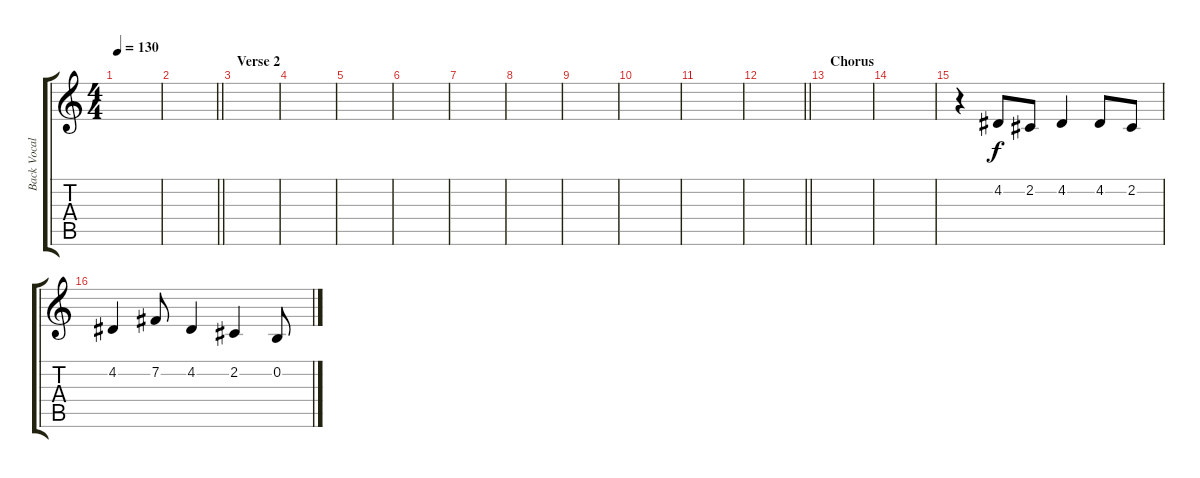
\track ("Back Vocals" "Back Vocal") {instrument tenorsax}
\staff {score tabs}
\tuning (E4 B3 G3 D3 A2 E2) {hide}
\ts (4 4)
\tempo 130
\clef g2
\ks c
|
\barLineRight lightlight
|
\section ("" "Verse 2")
|
|
|
|
|
|
|
|
|
\barLineRight lightlight
|
\section ("" "Chorus")
|
|
r.4 4.2.8 2.2.8 4.2.4 4.2.8 2.2.8 |
4.2.4 7.2.8 4.2.4 2.2.4 0.2.8
